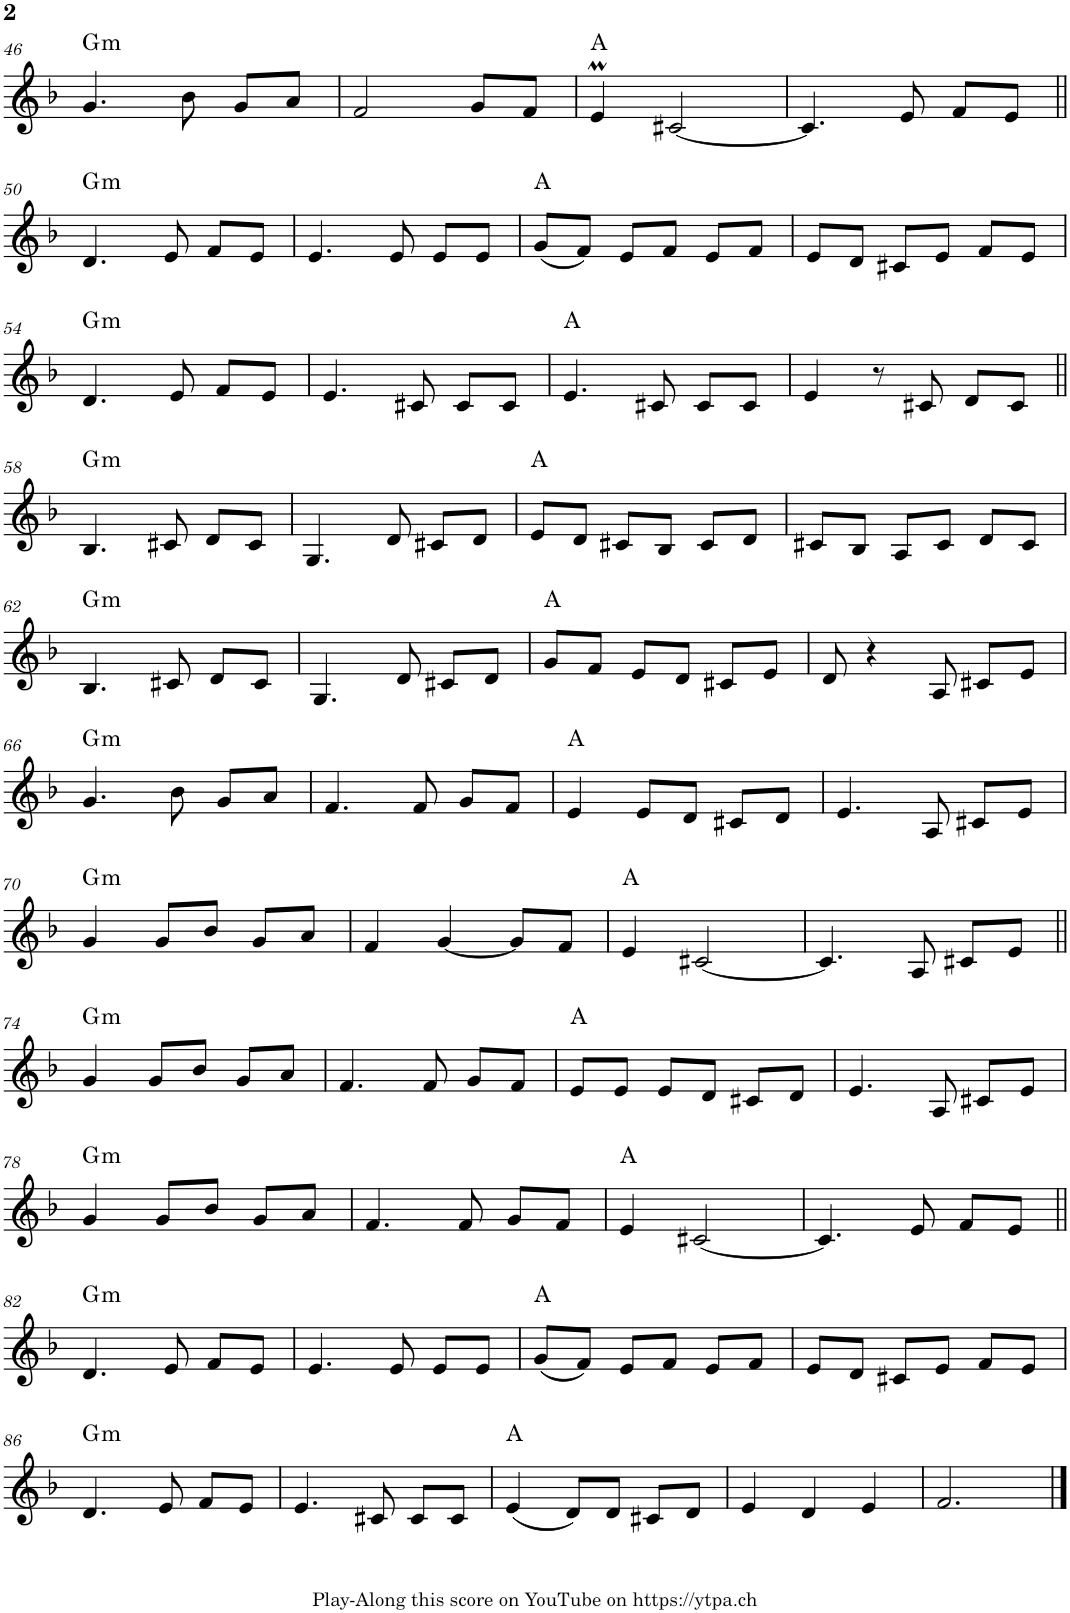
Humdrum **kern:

**kern	**harte
*part1	*part1
*staff1	*
*I"Piano	*
*I'Pno.	*
!!LO:PB:g=z
*clefG2	*
*k[b-]	*
*M3/4	*
=46	=46
!	!LO:H:kt=m
4.g/	G:min
8b-\	.
8g/L	.
8a/J	.
=47	=47
2f/	.
8g/L	.
8f/J	.
=48	=48
4em/	A:maj
[2c#X/	.
=49	=49
4.c#/]	.
8e/	.
8f/L	.
8e/J	.
!!LO:LB:g=z
=50||	=50||
!	!LO:H:kt=m
4.d/	G:min
8e/	.
8f/L	.
8e/J	.
=51	=51
4.e/	.
8e/	.
8e/L	.
8e/J	.
=52	=52
(8g/L	A:maj
8f/J)	.
8e/L	.
8f/J	.
8e/L	.
8f/J	.
=53	=53
8e/L	.
8d/J	.
8c#X/L	.
8e/J	.
8f/L	.
8e/J	.
!!LO:LB:g=z
=54	=54
!	!LO:H:kt=m
4.d/	G:min
8e/	.
8f/L	.
8e/J	.
=55	=55
4.e/	.
8c#X/	.
8c#/L	.
8c#/J	.
=56	=56
4.e/	A:maj
8c#X/	.
8c#/L	.
8c#/J	.
=57	=57
4e/	.
8r	.
8c#X/	.
8d/L	.
8c#/J	.
!!LO:LB:g=z
=58||	=58||
!	!LO:H:kt=m
4.B-/	G:min
8c#X/	.
8d/L	.
8c#/J	.
=59	=59
4.G/	.
8d/	.
8c#X/L	.
8d/J	.
=60	=60
8e/L	A:maj
8d/J	.
8c#X/L	.
8B-/J	.
8c#/L	.
8d/J	.
=61	=61
8c#X/L	.
8B-/J	.
8A/L	.
8c#/J	.
8d/L	.
8c#/J	.
!!LO:LB:g=z
=62	=62
!	!LO:H:kt=m
4.B-/	G:min
8c#X/	.
8d/L	.
8c#/J	.
=63	=63
4.G/	.
8d/	.
8c#X/L	.
8d/J	.
=64	=64
8g/L	A:maj
8f/J	.
8e/L	.
8d/J	.
8c#X/L	.
8e/J	.
=65	=65
8d/	.
4r	.
8A/	.
8c#X/L	.
8e/J	.
!!LO:LB:g=z
=66	=66
!	!LO:H:kt=m
4.g/	G:min
8b-\	.
8g/L	.
8a/J	.
=67	=67
4.f/	.
8f/	.
8g/L	.
8f/J	.
=68	=68
4e/	A:maj
8e/L	.
8d/J	.
8c#X/L	.
8d/J	.
=69	=69
4.e/	.
8A/	.
8c#X/L	.
8e/J	.
!!LO:LB:g=z
=70	=70
!	!LO:H:kt=m
4g/	G:min
8g/L	.
8b-/J	.
8g/L	.
8a/J	.
=71	=71
4f/	.
[4g/	.
8g/L]	.
8f/J	.
=72	=72
4e/	A:maj
[2c#X/	.
=73	=73
4.c#/]	.
8A/	.
8c#X/L	.
8e/J	.
!!LO:LB:g=z
=74||	=74||
!	!LO:H:kt=m
4g/	G:min
8g/L	.
8b-/J	.
8g/L	.
8a/J	.
=75	=75
4.f/	.
8f/	.
8g/L	.
8f/J	.
=76	=76
8e/L	A:maj
8e/J	.
8e/L	.
8d/J	.
8c#X/L	.
8d/J	.
=77	=77
4.e/	.
8A/	.
8c#X/L	.
8e/J	.
!!LO:LB:g=z
=78	=78
!	!LO:H:kt=m
4g/	G:min
8g/L	.
8b-/J	.
8g/L	.
8a/J	.
=79	=79
4.f/	.
8f/	.
8g/L	.
8f/J	.
=80	=80
4e/	A:maj
[2c#X/	.
=81	=81
4.c#/]	.
8e/	.
8f/L	.
8e/J	.
!!LO:LB:g=z
=82||	=82||
!	!LO:H:kt=m
4.d/	G:min
8e/	.
8f/L	.
8e/J	.
=83	=83
4.e/	.
8e/	.
8e/L	.
8e/J	.
=84	=84
(8g/L	A:maj
8f/J)	.
8e/L	.
8f/J	.
8e/L	.
8f/J	.
=85	=85
8e/L	.
8d/J	.
8c#X/L	.
8e/J	.
8f/L	.
8e/J	.
!!LO:LB:g=z
=86	=86
!	!LO:H:kt=m
4.d/	G:min
8e/	.
8f/L	.
8e/J	.
=87	=87
4.e/	.
8c#X/	.
8c#/L	.
8c#/J	.
=88	=88
(4e/	A:maj
8d/L)	.
8d/J	.
8c#X/L	.
8d/J	.
=89	=89
4e/	.
4d/	.
4e/	.
=90	=90
2.f/	.
==	==
*-	*-
